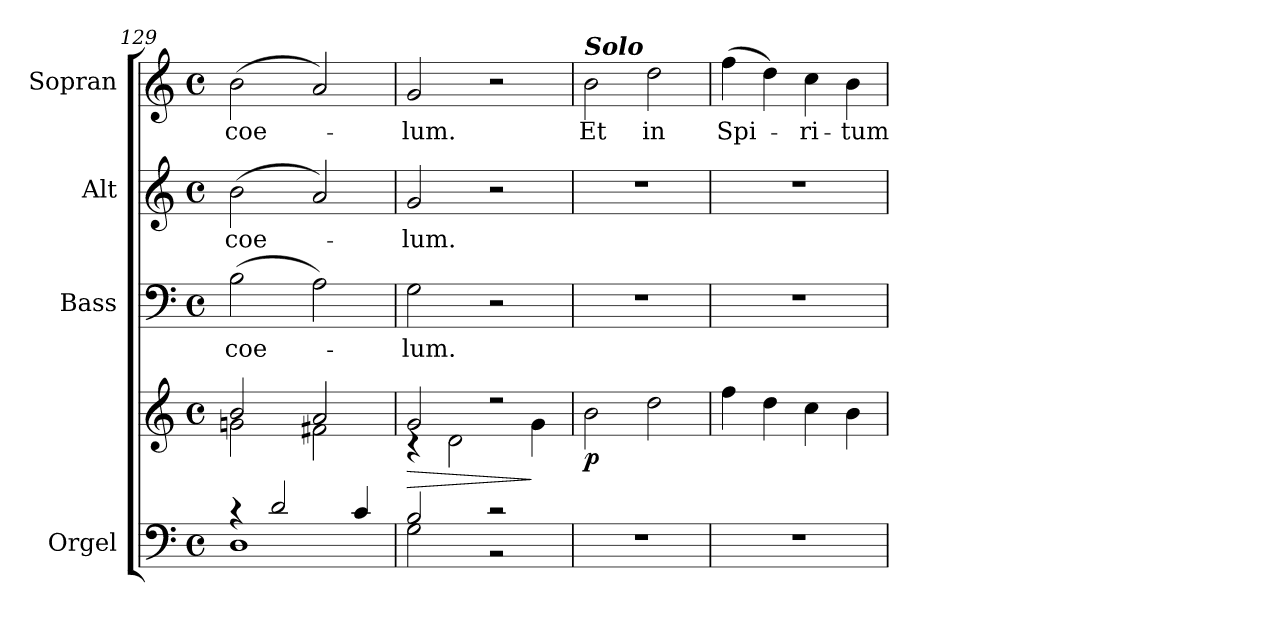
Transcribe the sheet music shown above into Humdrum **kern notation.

**kern	**kern	**dynam	**kern	**text	**kern	**text	**kern	**text
*part4	*part4	*part4	*part3	*part3	*part2	*part2	*part1	*part1
*staff5	*staff4	*staff4/5	*staff3	*staff3	*staff2	*staff2	*staff1	*staff1
*I"Orgel	*	*	*I"Bass	*	*I"Alt	*	*I"Sopran	*
*I'Org.	*	*	*I'B.	*	*I'A.	*	*I'S.	*
*clefF4	*clefG2	*	*clefF4	*	*clefG2	*	*clefG2	*
*k[]	*k[]	*	*k[]	*	*k[]	*	*k[]	*
*C:	*C:	*	*C:	*	*C:	*	*C:	*
*M4/4	*M4/4	*	*M4/4	*	*M4/4	*	*M4/4	*
*met(c)	*met(c)	*	*met(c)	*	*met(c)	*	*met(c)	*
=129	=129	=129	=129	=129	=129	=129	=129	=129
*^	*^	*	*	*	*	*	*	*
!	!	!	!	!	!	!LO:LY:b	!	!LO:LY:b	!	!LO:LY:b
4rc	1D	2b/	2gn\	.	(>2B\	coe-	(>2b\	coe-	(>2b\	coe-
2d/	.	.	.	.	.	.	.	.	.	.
.	.	2a/	2f#X\	.	2A\)	.	2a/)	.	2a/)	.
4c/	.	.	.	.	.	.	.	.	.	.
=130	=130	=130	=130	=130	=130	=130	=130	=130	=130	=130
!	!	!	!	!LO:HP:b	!	!LO:LY:b	!	!LO:LY:b	!	!LO:LY:b
2B/	2G\	2g/	4rB	>	2G\	-lum.	2g/	-lum.	2g/	-lum.
.	.	.	2d\	.	.	.	.	.	.	.
2r	2r	2rdd	.	.	2r	.	2r	.	2r	.
.	.	.	4g\	]	.	.	.	.	.	.
*v	*v	*	*	*	*	*	*	*	*	*
=131	=131	=131	=131	=131	=131	=131	=131	=131	=131
!	!	!	!	!	!	!	!	!LO:TX:a:Bi:t=Solo	!
!	!	!	!LO:DY:b	!	!	!	!	!	!LO:LY:b
*	*v	*v	*	*	*	*	*	*	*
1r	2b\	p	1r	.	1r	.	2b\	Et
!	!	!	!	!	!	!	!	!LO:LY:b
.	2dd\	.	.	.	.	.	2dd\	in
=132	=132	=132	=132	=132	=132	=132	=132	=132
!	!	!	!	!	!	!	!	!LO:LY:b
1r	4ff\	.	1r	.	1r	.	(>4ff\	Spi-
.	4dd\	.	.	.	.	.	4dd\)	.
!	!	!	!	!	!	!	!	!LO:LY:b
.	4cc\	.	.	.	.	.	4cc\	-ri-
!	!	!	!	!	!	!	!	!LO:LY:b
.	4b\	.	.	.	.	.	4b\	-tum
=	=	=	=	=	=	=	=	=
*-	*-	*-	*-	*-	*-	*-	*-	*-
